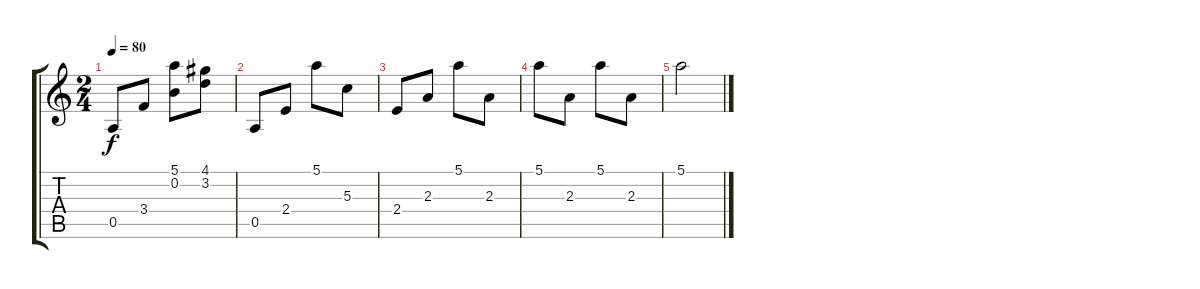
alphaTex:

\track "" {instrument acousticguitarsteel}
\staff {score tabs}
\tuning (E4 B3 G3 D3 A2 E2) {hide}
\ts (2 4)
\tempo 80
\clef g2
\ks c
0.5.8{dy f} 3.4.8 (5.1 0.2).8 (4.1 3.2).8 |
0.5.8 2.4.8 5.1.8 5.3.8 |
2.4.8 2.3.8 5.1.8 2.3.8 |
5.1.8 2.3.8 5.1.8 2.3.8 |
5.1.2
